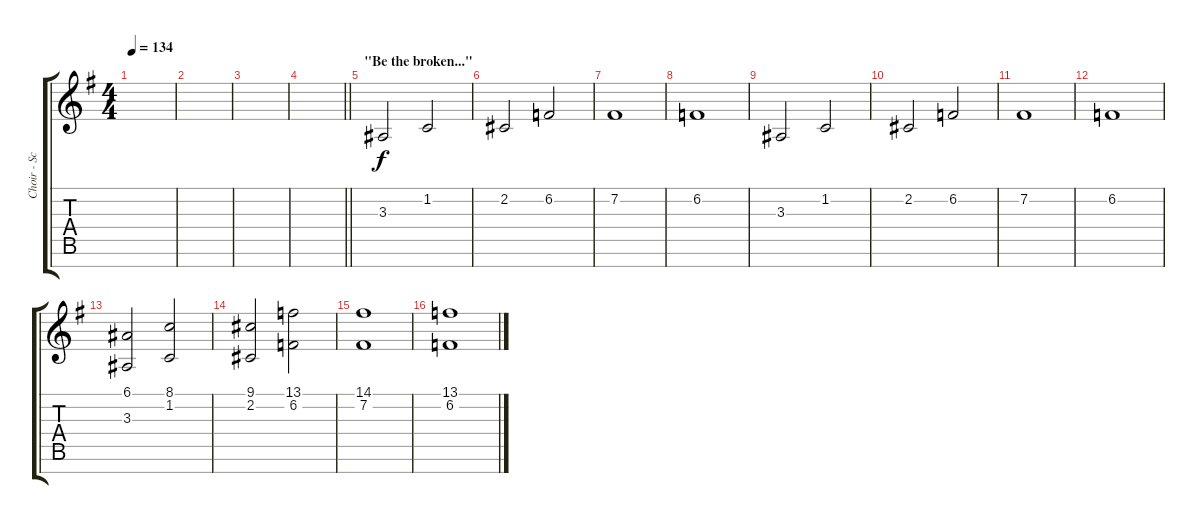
\track ("Choir - Schola Cantorum" "Choir - Sc") {instrument choiraahs}
\staff {score tabs}
\tuning (E4 B3 G3 D3 A2 E2 B1) {hide}
\ts (4 4)
\tempo 134
\clef g2
\ks g
|
|
|
\barLineRight lightlight
|
\section ("" "\"Be the broken...\"")
3.3.2{volume 8} 1.2.2 |
2.2.2 6.2.2 |
7.2.1 |
6.2.1 |
3.3.2{volume 10} 1.2.2 |
2.2.2 6.2.2 |
7.2.1 |
6.2.1 |
(6.1 3.3).2{volume 12} (8.1 1.2).2 |
(9.1 2.2).2 (13.1 6.2).2 |
(14.1 7.2).1 |
(13.1 6.2).1
